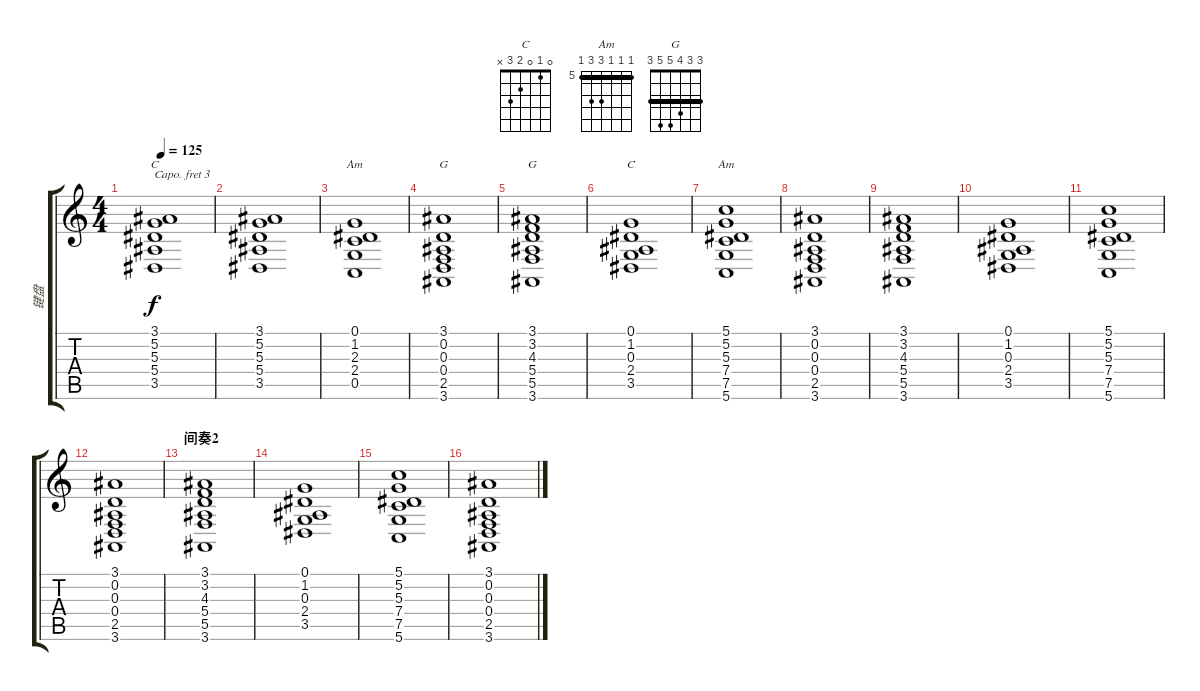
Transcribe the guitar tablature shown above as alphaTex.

\track ("键盘" "键盘") {instrument synthstrings1}
\staff {score tabs}
\capo 3
\tuning (E4 B3 G3 D3 A2 E2) {hide}
\chord ("C" 3 5 5 5 3 x) {barre 3}
\chord ("Am" 0 1 2 2 0 x)
\chord ("G" 3 0 0 0 2 3)
\chord ("G" 3 3 4 5 5 3) {barre 3}
\chord ("C" 0 1 0 2 3 x)
\chord ("Am" 5 5 5 7 7 5) {firstfret 5 barre 5}
\ts (4 4)
\tempo 125
\clef g2
\ks c
(3.1 5.2 5.3 5.4 3.5).1{ch "C" dy f} |
(3.1 5.2 5.3 5.4 3.5).1 |
(0.1 1.2 2.3 2.4 0.5).1{ch "Am"} |
(3.1 0.2 0.3 0.4 2.5 3.6).1{ch "G"} |
(3.1 3.2 4.3 5.4 5.5 3.6).1{ch "G"} |
(0.1 1.2 0.3 2.4 3.5).1{ch "C"} |
(5.1 5.2 5.3 7.4 7.5 5.6).1{ch "Am"} |
(3.1 0.2 0.3 0.4 2.5 3.6).1 |
(3.1 3.2 4.3 5.4 5.5 3.6).1 |
(0.1 1.2 0.3 2.4 3.5).1 |
(5.1 5.2 5.3 7.4 7.5 5.6).1 |
(3.1 0.2 0.3 0.4 2.5 3.6).1 |
\section ("" "间奏2")
(3.1 3.2 4.3 5.4 5.5 3.6).1 |
(0.1 1.2 0.3 2.4 3.5).1 |
(5.1 5.2 5.3 7.4 7.5 5.6).1 |
(3.1 0.2 0.3 0.4 2.5 3.6).1
